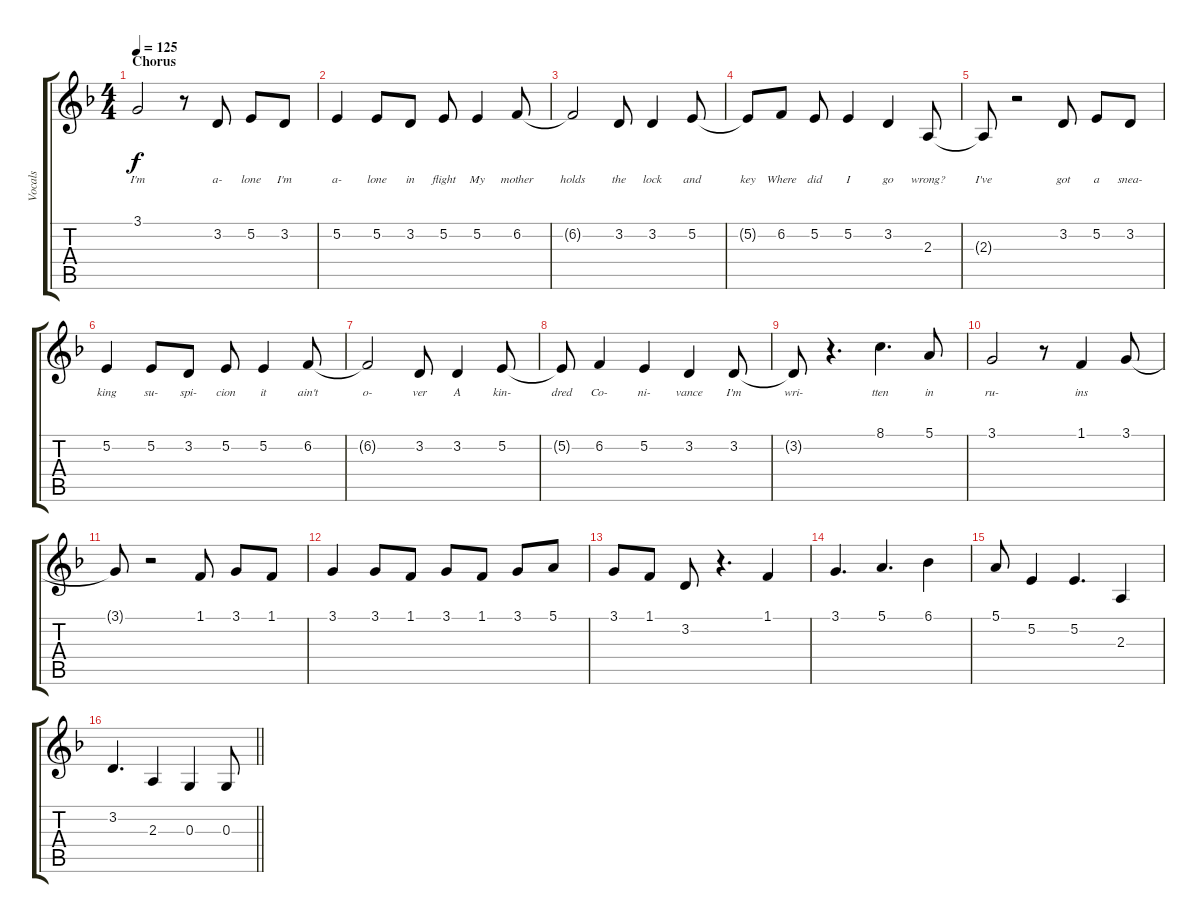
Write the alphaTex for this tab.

\track ("Vocals" "Vocals") {instrument flute}
\staff {score tabs}
\tuning (E4 B3 G3 D3 A2 E2) {hide}
\ts (4 4)
\section ("" "Chorus")
\tempo 125
\clef g2
\ks f
3.1{t}.2{lyrics (0 "I'm") lyrics (1 "") lyrics (2 "") lyrics (3 "") lyrics (4 "") dy f} r.8 3.2.8{lyrics (0 "a-") lyrics (1 "") lyrics (2 "") lyrics (3 "") lyrics (4 "")} 5.2.8{lyrics (0 "lone") lyrics (1 "") lyrics (2 "") lyrics (3 "") lyrics (4 "")} 3.2.8{lyrics (0 "I'm") lyrics (1 "") lyrics (2 "") lyrics (3 "") lyrics (4 "")} |
5.2.4{lyrics (0 "a-") lyrics (1 "") lyrics (2 "") lyrics (3 "") lyrics (4 "")} 5.2.8{lyrics (0 "lone") lyrics (1 "") lyrics (2 "") lyrics (3 "") lyrics (4 "")} 3.2.8{lyrics (0 "in") lyrics (1 "") lyrics (2 "") lyrics (3 "") lyrics (4 "")} 5.2.8{lyrics (0 "flight") lyrics (1 "") lyrics (2 "") lyrics (3 "") lyrics (4 "")} 5.2.4{lyrics (0 "My") lyrics (1 "") lyrics (2 "") lyrics (3 "") lyrics (4 "")} 6.2.8{lyrics (0 "mother") lyrics (1 "") lyrics (2 "") lyrics (3 "") lyrics (4 "")} |
6.2{t}.2{lyrics (0 "holds") lyrics (1 "") lyrics (2 "") lyrics (3 "") lyrics (4 "")} 3.2.8{lyrics (0 "the") lyrics (1 "") lyrics (2 "") lyrics (3 "") lyrics (4 "")} 3.2.4{lyrics (0 "lock") lyrics (1 "") lyrics (2 "") lyrics (3 "") lyrics (4 "")} 5.2.8{lyrics (0 "and") lyrics (1 "") lyrics (2 "") lyrics (3 "") lyrics (4 "")} |
5.2{t}.8{lyrics (0 "key") lyrics (1 "") lyrics (2 "") lyrics (3 "") lyrics (4 "")} 6.2.8{lyrics (0 "Where") lyrics (1 "") lyrics (2 "") lyrics (3 "") lyrics (4 "")} 5.2.8{lyrics (0 "did") lyrics (1 "") lyrics (2 "") lyrics (3 "") lyrics (4 "")} 5.2.4{lyrics (0 "I") lyrics (1 "") lyrics (2 "") lyrics (3 "") lyrics (4 "")} 3.2.4{lyrics (0 "go") lyrics (1 "") lyrics (2 "") lyrics (3 "") lyrics (4 "")} 2.3.8{lyrics (0 "wrong?") lyrics (1 "") lyrics (2 "") lyrics (3 "") lyrics (4 "")} |
2.3{t}.8{lyrics (0 "I've") lyrics (1 "") lyrics (2 "") lyrics (3 "") lyrics (4 "")} r.2 3.2.8{lyrics (0 "got") lyrics (1 "") lyrics (2 "") lyrics (3 "") lyrics (4 "")} 5.2.8{lyrics (0 "a") lyrics (1 "") lyrics (2 "") lyrics (3 "") lyrics (4 "")} 3.2.8{lyrics (0 "snea-") lyrics (1 "") lyrics (2 "") lyrics (3 "") lyrics (4 "")} |
5.2.4{lyrics (0 "king") lyrics (1 "") lyrics (2 "") lyrics (3 "") lyrics (4 "")} 5.2.8{lyrics (0 "su-") lyrics (1 "") lyrics (2 "") lyrics (3 "") lyrics (4 "")} 3.2.8{lyrics (0 "spi-") lyrics (1 "") lyrics (2 "") lyrics (3 "") lyrics (4 "")} 5.2.8{lyrics (0 "cion") lyrics (1 "") lyrics (2 "") lyrics (3 "") lyrics (4 "")} 5.2.4{lyrics (0 "it") lyrics (1 "") lyrics (2 "") lyrics (3 "") lyrics (4 "")} 6.2.8{lyrics (0 "ain't") lyrics (1 "") lyrics (2 "") lyrics (3 "") lyrics (4 "")} |
6.2{t}.2{lyrics (0 "o-") lyrics (1 "") lyrics (2 "") lyrics (3 "") lyrics (4 "")} 3.2.8{lyrics (0 "ver") lyrics (1 "") lyrics (2 "") lyrics (3 "") lyrics (4 "")} 3.2.4{lyrics (0 "A") lyrics (1 "") lyrics (2 "") lyrics (3 "") lyrics (4 "")} 5.2.8{lyrics (0 "kin-") lyrics (1 "") lyrics (2 "") lyrics (3 "") lyrics (4 "")} |
5.2{t}.8{lyrics (0 "dred") lyrics (1 "") lyrics (2 "") lyrics (3 "") lyrics (4 "")} 6.2.4{lyrics (0 "Co-") lyrics (1 "") lyrics (2 "") lyrics (3 "") lyrics (4 "")} 5.2.4{lyrics (0 "ni-") lyrics (1 "") lyrics (2 "") lyrics (3 "") lyrics (4 "")} 3.2.4{lyrics (0 "vance") lyrics (1 "") lyrics (2 "") lyrics (3 "") lyrics (4 "")} 3.2.8{lyrics (0 "I'm") lyrics (1 "") lyrics (2 "") lyrics (3 "") lyrics (4 "")} |
3.2{t}.8{lyrics (0 "wri-") lyrics (1 "") lyrics (2 "") lyrics (3 "") lyrics (4 "")} r.4{d} 8.1.4{d lyrics (0 "tten") lyrics (1 "") lyrics (2 "") lyrics (3 "") lyrics (4 "")} 5.1.8{lyrics (0 "in") lyrics (1 "") lyrics (2 "") lyrics (3 "") lyrics (4 "")} |
3.1.2{lyrics (0 "ru-") lyrics (1 "") lyrics (2 "") lyrics (3 "") lyrics (4 "")} r.8 1.1.4{lyrics (0 "ins") lyrics (1 "") lyrics (2 "") lyrics (3 "") lyrics (4 "")} 3.1.8 |
3.1{t}.8 r.2 1.1.8 3.1.8 1.1.8 |
3.1.4 3.1.8 1.1.8 3.1.8 1.1.8 3.1.8 5.1.8 |
3.1.8 1.1.8 3.2.8 r.4{d} 1.1.4 |
3.1.4{d} 5.1.4{d} 6.1.4 |
5.1.8 5.2.4 5.2.4{d} 2.3.4 |
\barLineRight lightlight
3.2.4{d} 2.3.4 0.3.4 0.3.8
